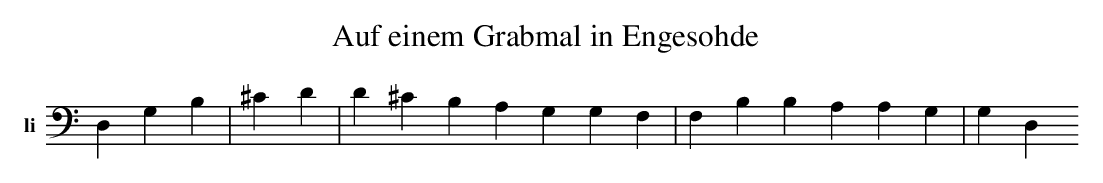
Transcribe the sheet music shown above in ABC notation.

X:1
T:Auf einem Grabmal in Engesohde
L:1/4
K:C
%%score (T1) (B1)
V:B1 clef=bass    name="li"   snm="li"  % middle=d
[V:B1]  D, G, B, | ^C D | D ^C B, A, G, G, F, | F, B, B, A, A, G, | G, D,
